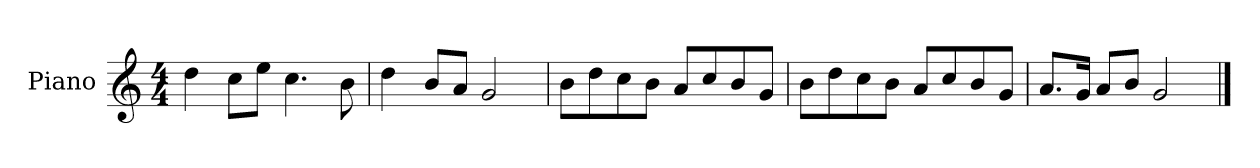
**kern
*part1
*staff1
*I"Piano
*I'P-no
*clefG2
*k[]
*M4/4
*MM90
=1
4dd\
8cc\L
8ee\J
4.cc\
8b\
=2
4dd\
8b/L
8a/J
2g/
=3
8b\L
8dd\
8cc\
8b\J
8a/L
8cc/
8b/
8g/J
=4
8b\L
8dd\
8cc\
8b\J
8a/L
8cc/
8b/
8g/J
=5
8.a/L
16g/Jk
8a/L
8b/J
2g/
==
*-
